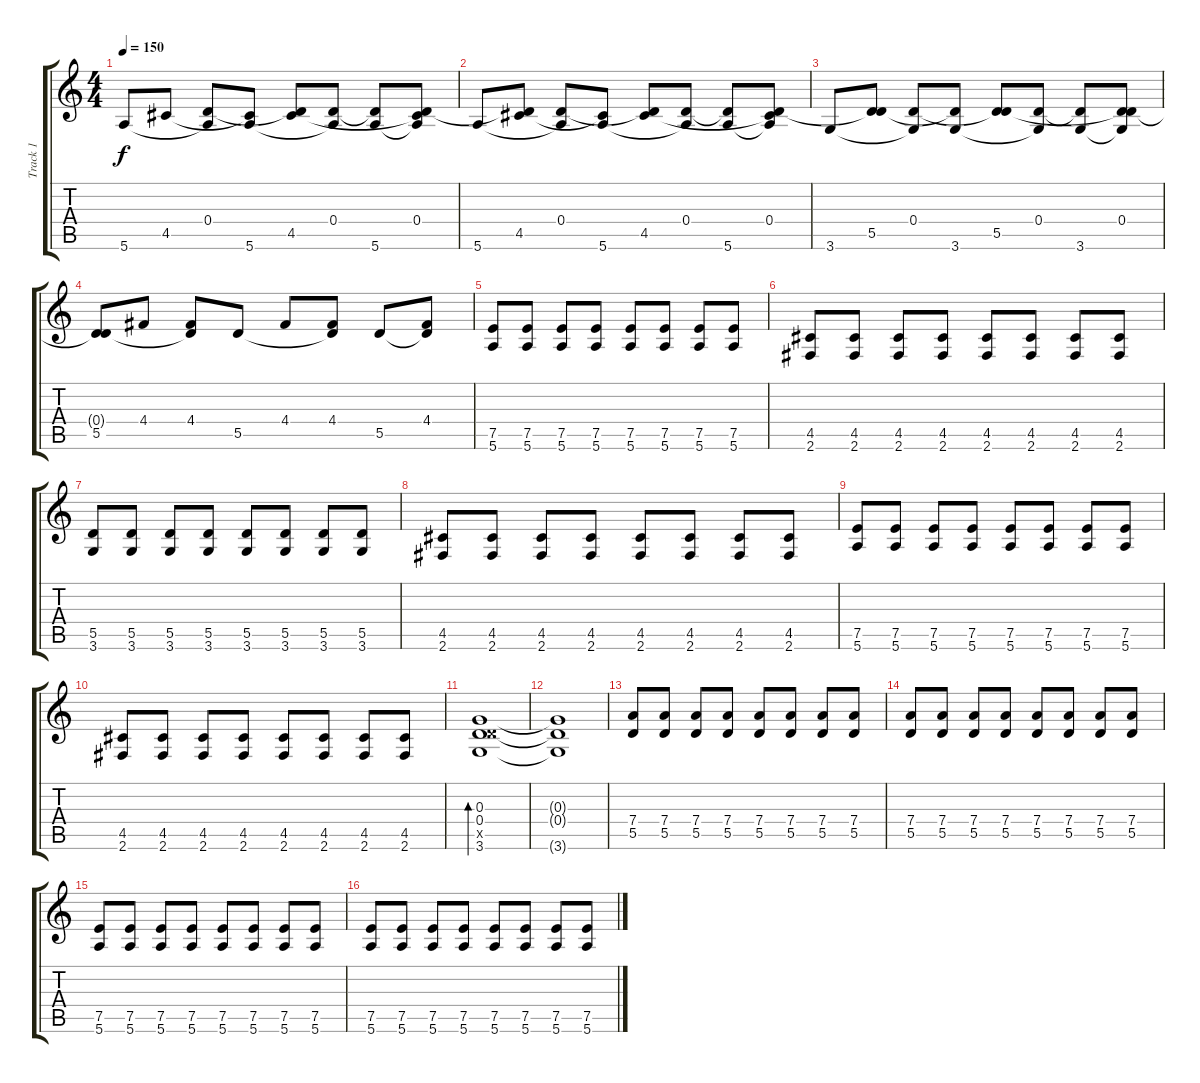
\track ("Track 1" "Track 1") {instrument electricguitarclean}
\staff {score tabs}
\tuning (E4 B3 G3 D3 A2 E2) {hide}
\ts (4 4)
\tempo 150
\clef g2
\ks c
5.6.8{dy f} 4.5.8 (0.4 5.6{t}).8 (4.5{t} 5.6).8 (0.4{t} 4.5).8 (0.4 5.6{t}).8 (0.4{t} 5.6).8 (0.4 4.5{t} 5.6{t}).8 |
5.6.8 (0.4{t} 4.5).8 (0.4 5.6{t}).8 (4.5{t} 5.6).8 (0.4{t} 4.5).8 (0.4 5.6{t}).8 (0.4{t} 5.6).8 (0.4 4.5{t} 5.6{t}).8 |
3.6.8 (0.4{t} 5.5).8 (0.4 3.6{t}).8 (5.5{t} 3.6).8 (0.4{t} 5.5).8 (0.4 3.6{t}).8 (0.4{t} 3.6).8 (0.4 5.5{t} 3.6{t}).8 |
(0.4{t} 5.5).8 4.4.8 (4.4 5.5{t}).8 5.5.8 4.4.8 (4.4 5.5{t}).8 5.5.8 (4.4 5.5{t}).8 |
(7.5 5.6).8{instrument distortionguitar} (7.5 5.6).8 (7.5 5.6).8 (7.5 5.6).8 (7.5 5.6).8 (7.5 5.6).8 (7.5 5.6).8 (7.5 5.6).8 |
(4.5 2.6).8 (4.5 2.6).8 (4.5 2.6).8 (4.5 2.6).8 (4.5 2.6).8 (4.5 2.6).8 (4.5 2.6).8 (4.5 2.6).8 |
(5.5 3.6).8 (5.5 3.6).8 (5.5 3.6).8 (5.5 3.6).8 (5.5 3.6).8 (5.5 3.6).8 (5.5 3.6).8 (5.5 3.6).8 |
(4.5 2.6).8 (4.5 2.6).8 (4.5 2.6).8 (4.5 2.6).8 (4.5 2.6).8 (4.5 2.6).8 (4.5 2.6).8 (4.5 2.6).8 |
(7.5 5.6).8 (7.5 5.6).8 (7.5 5.6).8 (7.5 5.6).8 (7.5 5.6).8 (7.5 5.6).8 (7.5 5.6).8 (7.5 5.6).8 |
(4.5 2.6).8 (4.5 2.6).8 (4.5 2.6).8 (4.5 2.6).8 (4.5 2.6).8 (4.5 2.6).8 (4.5 2.6).8 (4.5 2.6).8 |
(0.3 0.4 5.5{x} 3.6).1{bd 240} |
(0.3{t} 0.4{t} 3.6{t}).1 |
(7.4 5.5).8 (7.4 5.5).8 (7.4 5.5).8 (7.4 5.5).8 (7.4 5.5).8 (7.4 5.5).8 (7.4 5.5).8 (7.4 5.5).8 |
(7.4 5.5).8 (7.4 5.5).8 (7.4 5.5).8 (7.4 5.5).8 (7.4 5.5).8 (7.4 5.5).8 (7.4 5.5).8 (7.4 5.5).8 |
(7.5 5.6).8 (7.5 5.6).8 (7.5 5.6).8 (7.5 5.6).8 (7.5 5.6).8 (7.5 5.6).8 (7.5 5.6).8 (7.5 5.6).8 |
(7.5 5.6).8 (7.5 5.6).8 (7.5 5.6).8 (7.5 5.6).8 (7.5 5.6).8 (7.5 5.6).8 (7.5 5.6).8 (7.5 5.6).8
